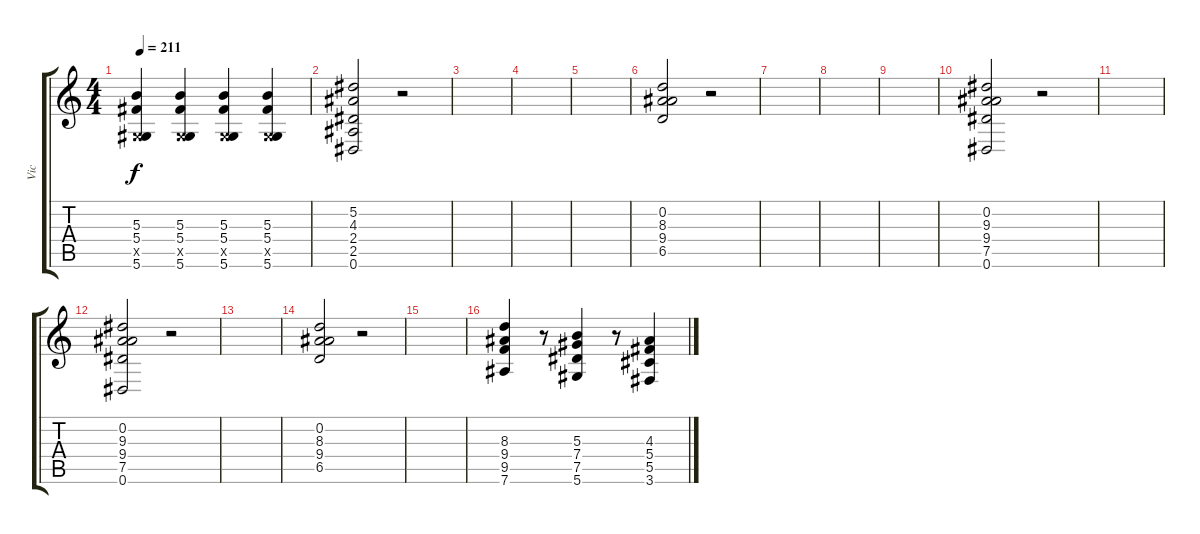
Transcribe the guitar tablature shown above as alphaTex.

\track ("Vic " "Vic ") {instrument distortionguitar}
\staff {score tabs}
\tuning (Eb4 Bb3 Gb3 Db3 Ab2 Eb2) {hide}
\ts (4 4)
\tempo 211
\clef g2
\ks c
(5.3 5.4 0.5{x} 5.6).4{dy f} (5.3 5.4 0.5{x} 5.6).4 (5.3 5.4 0.5{x} 5.6).4 (5.3 5.4 0.5{x} 5.6).4 |
(5.2 4.3 2.4 2.5 0.6).2 r.2 |
|
|
|
(0.2 8.3 9.4 6.5).2 r.2 |
|
|
|
(0.2 9.3 9.4 7.5 0.6).2 r.2 |
|
(0.2 9.3 9.4 7.5 0.6).2 r.2 |
|
(0.2 8.3 9.4 6.5).2 r.2 |
|
(8.3 9.4 9.5 7.6).4 r.8 (5.3 7.4 7.5 5.6).4 r.8 (4.3 5.4 5.5 3.6).4
